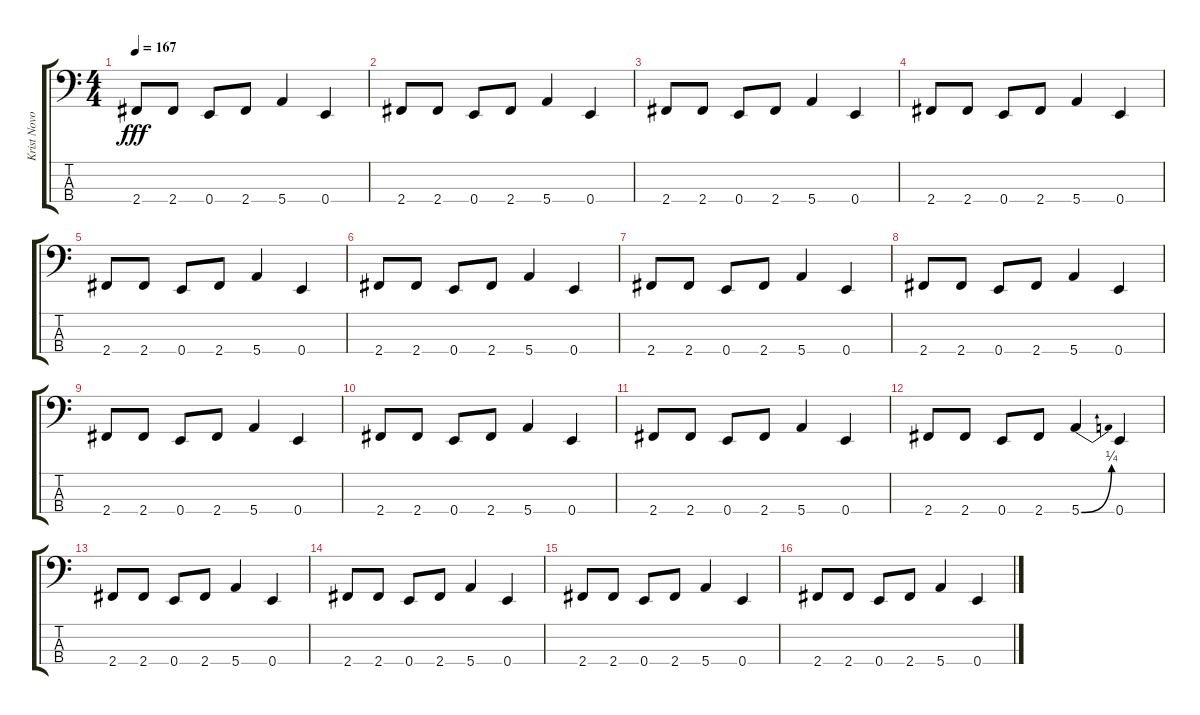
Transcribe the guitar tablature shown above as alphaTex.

\track ("Krist Novoselic" "Krist Novo") {instrument electricbasspick}
\staff {score tabs}
\tuning (G2 D2 A1 E1) {hide}
\ts (4 4)
\tempo 167
\clef f4
\ks c
2.4.8{dy fff} 2.4.8 0.4.8 2.4.8 5.4.4 0.4.4 |
2.4.8 2.4.8 0.4.8 2.4.8 5.4.4 0.4.4 |
2.4.8 2.4.8 0.4.8 2.4.8 5.4.4 0.4.4 |
2.4.8 2.4.8 0.4.8 2.4.8 5.4.4 0.4.4 |
2.4.8 2.4.8 0.4.8 2.4.8 5.4.4 0.4.4 |
2.4.8 2.4.8 0.4.8 2.4.8 5.4.4 0.4.4 |
2.4.8 2.4.8 0.4.8 2.4.8 5.4.4 0.4.4 |
2.4.8 2.4.8 0.4.8 2.4.8 5.4.4 0.4.4 |
2.4.8 2.4.8 0.4.8 2.4.8 5.4.4 0.4.4 |
2.4.8 2.4.8 0.4.8 2.4.8 5.4.4 0.4.4 |
2.4.8 2.4.8 0.4.8 2.4.8 5.4.4 0.4.4 |
2.4.8 2.4.8 0.4.8 2.4.8 5.4{be (bend 0 0 60 1)}.4 0.4.4 |
2.4.8 2.4.8 0.4.8 2.4.8 5.4.4 0.4.4 |
2.4.8 2.4.8 0.4.8 2.4.8 5.4.4 0.4.4 |
2.4.8 2.4.8 0.4.8 2.4.8 5.4.4 0.4.4 |
2.4.8 2.4.8 0.4.8 2.4.8 5.4.4 0.4.4
